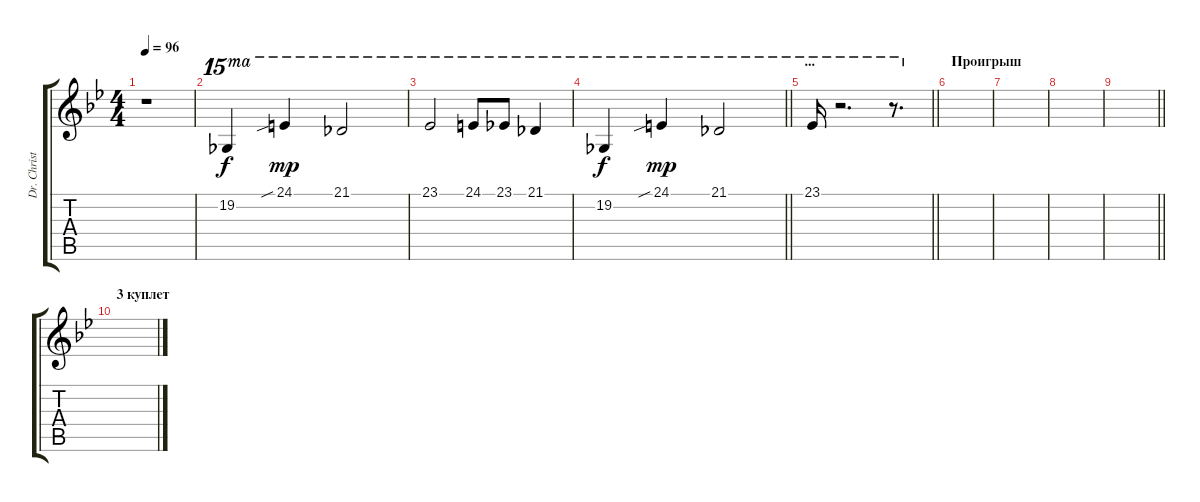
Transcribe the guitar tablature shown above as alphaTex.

\track ("Dr. Christian Lorenz" "Dr. Christ") {instrument choiraahs}
\staff {score tabs}
\tuning (E4 B3 G3 D3 A2 E2) {hide}
\ts (4 4)
\tempo 96
\clef g2
\ks bb
r.1{dy f} |
19.2.4{ot 15ma} 24.1{sib}.4{ot 15ma dy mp} 21.1.2{ot 15ma} |
23.1.2{ot 15ma} 24.1.8{ot 15ma} 23.1.8{ot 15ma} 21.1.4{ot 15ma} |
\barLineRight lightlight
19.2.4{ot 15ma dy f} 24.1{sib}.4{ot 15ma dy mp} 21.1.2{ot 15ma} |
\section ("" "...")
\barLineRight lightlight
23.1.16{ot 15ma} r.2{d ot 15ma} r.8{d ot 15ma} |
\section ("" "Проигрыш")
|
|
|
\barLineRight lightlight
|
\section ("" "3 куплет")
